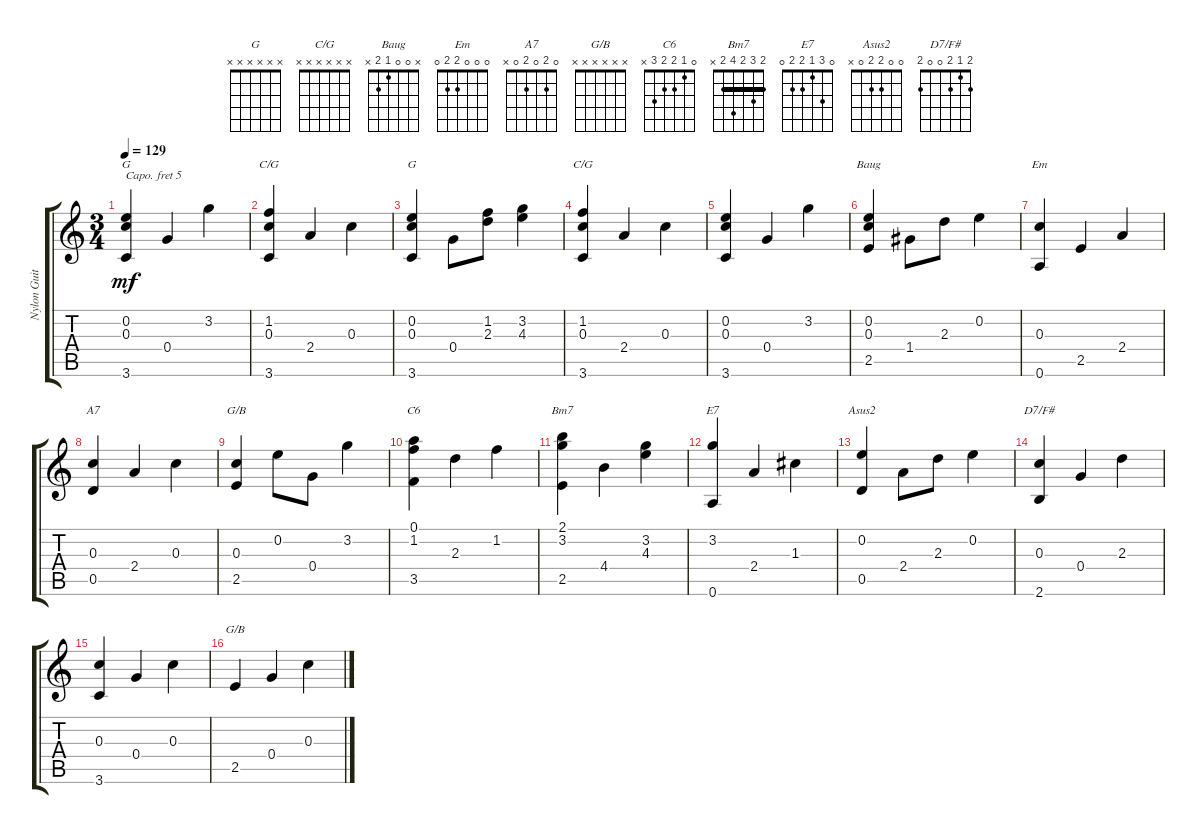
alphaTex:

\track ("Nylon Guitar" "Nylon Guit") {instrument acousticguitarnylon}
\staff {score tabs}
\capo 5
\tuning (E4 B3 G3 D3 A2 E2) {hide}
\chord ("G" 3 0 0 0 2 3)
\chord ("C/G" 0 1 0 2 3 3)
\chord ("G" x x x x x x)
\chord ("C/G" x x x x x x)
\chord ("Baug" x 0 0 1 2 x)
\chord ("Em" 0 0 0 2 2 0)
\chord ("A7" 0 2 0 2 0 x)
\chord ("G/B" 3 0 0 0 2 x)
\chord ("C6" 0 1 2 2 3 x)
\chord ("Bm7" 2 3 2 4 2 x) {barre 2}
\chord ("E7" 0 3 1 2 2 0)
\chord ("Asus2" 0 0 2 2 0 x)
\chord ("D7/F#" 2 1 2 0 0 2)
\chord ("G/B" x x x x x x)
\ts (3 4)
\tempo 129
\clef g2
\ks c
(0.2 0.3 3.6).4{ch "G" dy mf instrument acousticguitarnylon} 0.4.4 3.2.4 |
(1.2 0.3 3.6).4{ch "C/G"} 2.4.4 0.3.4 |
(0.2 0.3 3.6).4{ch "G"} 0.4.8 (1.2 2.3).8 (3.2 4.3).4 |
(1.2 0.3 3.6).4{ch "C/G"} 2.4.4 0.3.4 |
(0.2 0.3 3.6).4 0.4.4 3.2.4 |
(0.2 0.3 2.5).4{ch "Baug"} 1.4.8 2.3.8 0.2.4 |
(0.3 0.6).4{ch "Em"} 2.5.4 2.4.4 |
(0.3 0.5).4{ch "A7"} 2.4.4 0.3.4 |
(0.3 2.5).4{ch "G/B"} 0.2.8 0.4.8 3.2.4 |
(0.1 1.2 3.5).4{ch "C6"} 2.3.4 1.2.4 |
(2.1 3.2 2.5).4{ch "Bm7"} 4.4.4 (3.2 4.3).4 |
(3.2 0.6).4{ch "E7"} 2.4.4 1.3.4 |
(0.2 0.5).4{ch "Asus2"} 2.4.8 2.3.8 0.2.4 |
(0.3 2.6).4{ch "D7/F#"} 0.4.4 2.3.4 |
(0.3 3.6).4 0.4.4 0.3.4 |
2.5.4{ch "G/B"} 0.4.4 0.3.4
